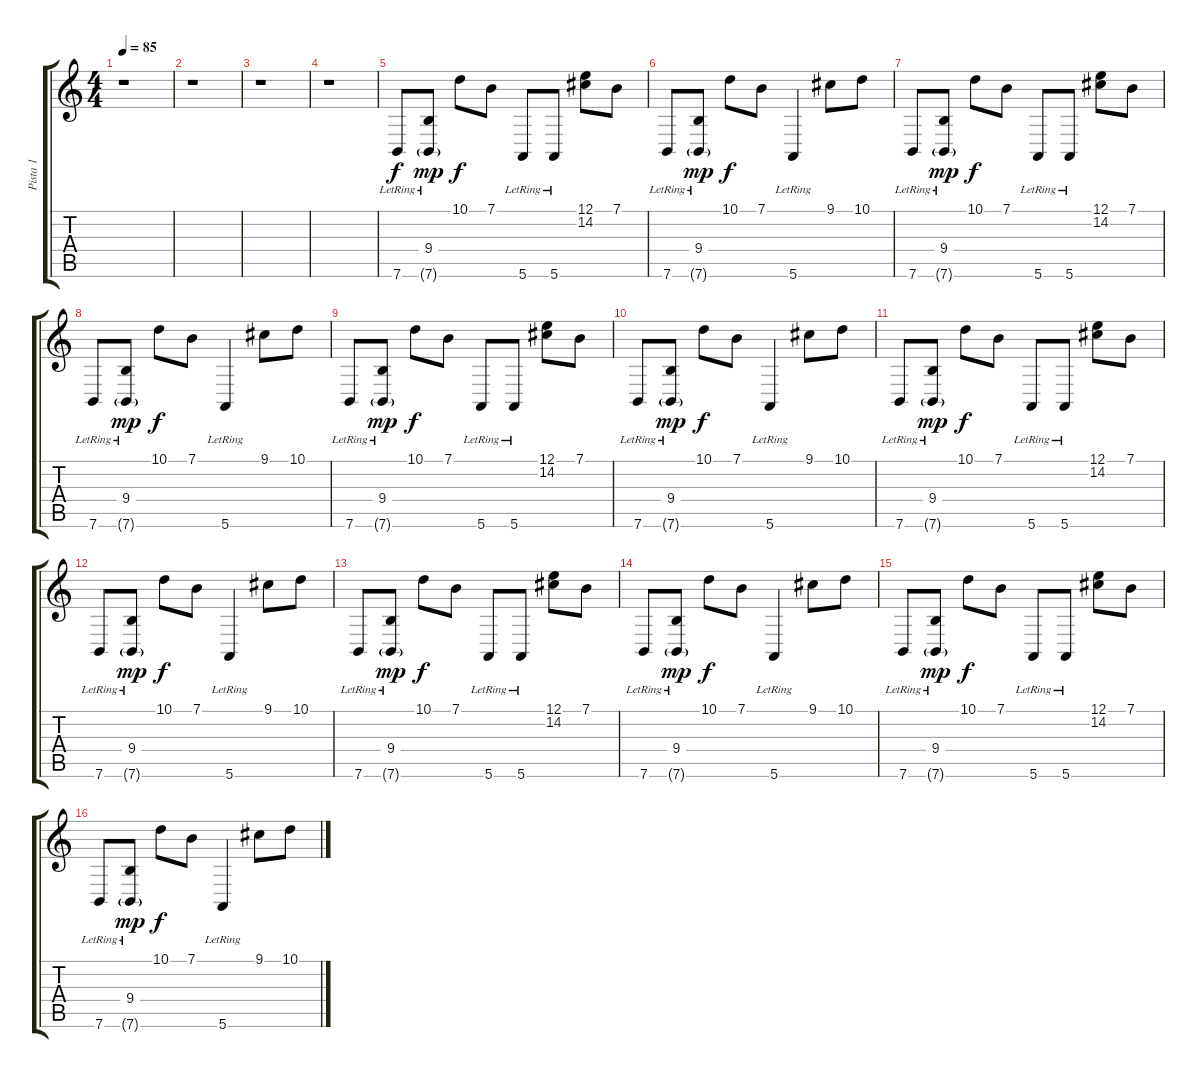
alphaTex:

\track ("Pista 1" "Pista 1") {instrument musicbox}
\staff {score tabs}
\tuning (E4 B3 G3 D3 A2 E2) {hide}
\ts (4 4)
\tempo 85
\clef g2
\ks c
r.1{dy f} |
r.1 |
r.1 |
r.1 |
7.6{lr}.8 (9.4 7.6{g lr}).8{dy mp} 10.1.8{dy f} 7.1.8 5.6{lr}.8 5.6{lr}.8 (12.1 14.2).8 7.1.8 |
7.6{lr}.8 (9.4 7.6{g lr}).8{dy mp} 10.1.8{dy f} 7.1.8 5.6{lr}.4 9.1.8 10.1.8 |
7.6{lr}.8 (9.4 7.6{g lr}).8{dy mp} 10.1.8{dy f} 7.1.8 5.6{lr}.8 5.6{lr}.8 (12.1 14.2).8 7.1.8 |
7.6{lr}.8 (9.4 7.6{g lr}).8{dy mp} 10.1.8{dy f} 7.1.8 5.6{lr}.4 9.1.8 10.1.8 |
7.6{lr}.8 (9.4 7.6{g lr}).8{dy mp} 10.1.8{dy f} 7.1.8 5.6{lr}.8 5.6{lr}.8 (12.1 14.2).8 7.1.8 |
7.6{lr}.8 (9.4 7.6{g lr}).8{dy mp} 10.1.8{dy f} 7.1.8 5.6{lr}.4 9.1.8 10.1.8 |
7.6{lr}.8 (9.4 7.6{g lr}).8{dy mp} 10.1.8{dy f} 7.1.8 5.6{lr}.8 5.6{lr}.8 (12.1 14.2).8 7.1.8 |
7.6{lr}.8 (9.4 7.6{g lr}).8{dy mp} 10.1.8{dy f} 7.1.8 5.6{lr}.4 9.1.8 10.1.8 |
7.6{lr}.8 (9.4 7.6{g lr}).8{dy mp} 10.1.8{dy f} 7.1.8 5.6{lr}.8 5.6{lr}.8 (12.1 14.2).8 7.1.8 |
7.6{lr}.8 (9.4 7.6{g lr}).8{dy mp} 10.1.8{dy f} 7.1.8 5.6{lr}.4 9.1.8 10.1.8 |
7.6{lr}.8 (9.4 7.6{g lr}).8{dy mp} 10.1.8{dy f} 7.1.8 5.6{lr}.8 5.6{lr}.8 (12.1 14.2).8 7.1.8 |
7.6{lr}.8 (9.4 7.6{g lr}).8{dy mp} 10.1.8{dy f} 7.1.8 5.6{lr}.4 9.1.8 10.1.8
